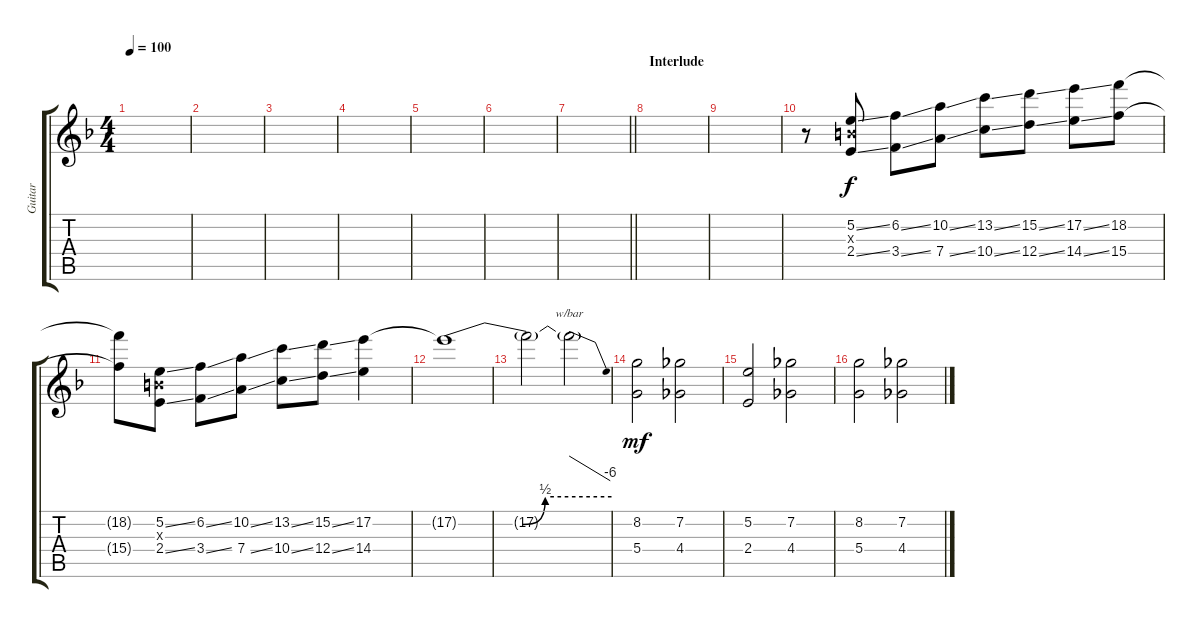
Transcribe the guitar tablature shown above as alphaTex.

\track ("Guitar" "Guitar") {instrument distortionguitar}
\staff {score tabs}
\tuning (E4 B3 G3 D3 A2 D2) {hide}
\ts (4 4)
\tempo 100
\clef g2
\ks dminor
|
|
|
|
|
|
\barLineRight lightlight
|
\section ("" "Interlude")
|
|
r.8 (5.2{ss} 4.3{x} 2.4{ss}).8 (6.2{ss} 3.4{ss}).8 (10.2{ss} 7.4{ss}).8 (13.2{ss} 10.4{ss}).8 (15.2{ss} 12.4{ss}).8 (17.2{ss} 14.4{ss}).8 (18.2 15.4).8 |
(18.2{t} 15.4{t}).8 (5.2{ss} 4.3{x} 2.4{ss}).8 (6.2{ss} 3.4{ss}).8 (10.2{ss} 7.4{ss}).8 (13.2{ss} 10.4{ss}).8 (15.2{ss} 12.4{ss}).8 (17.2 14.4).4 |
17.2{be (custom 0 0 25 0 34 2 60 2) t}.1 |
17.2{t}.2 17.2{t}.2{tbe (dive default 0 0 60 -24)} |
(8.2 5.4).2{dy mf} (7.2 4.4).2 |
(5.2 2.4).2 (7.2 4.4).2 |
(8.2 5.4).2 (7.2 4.4).2
